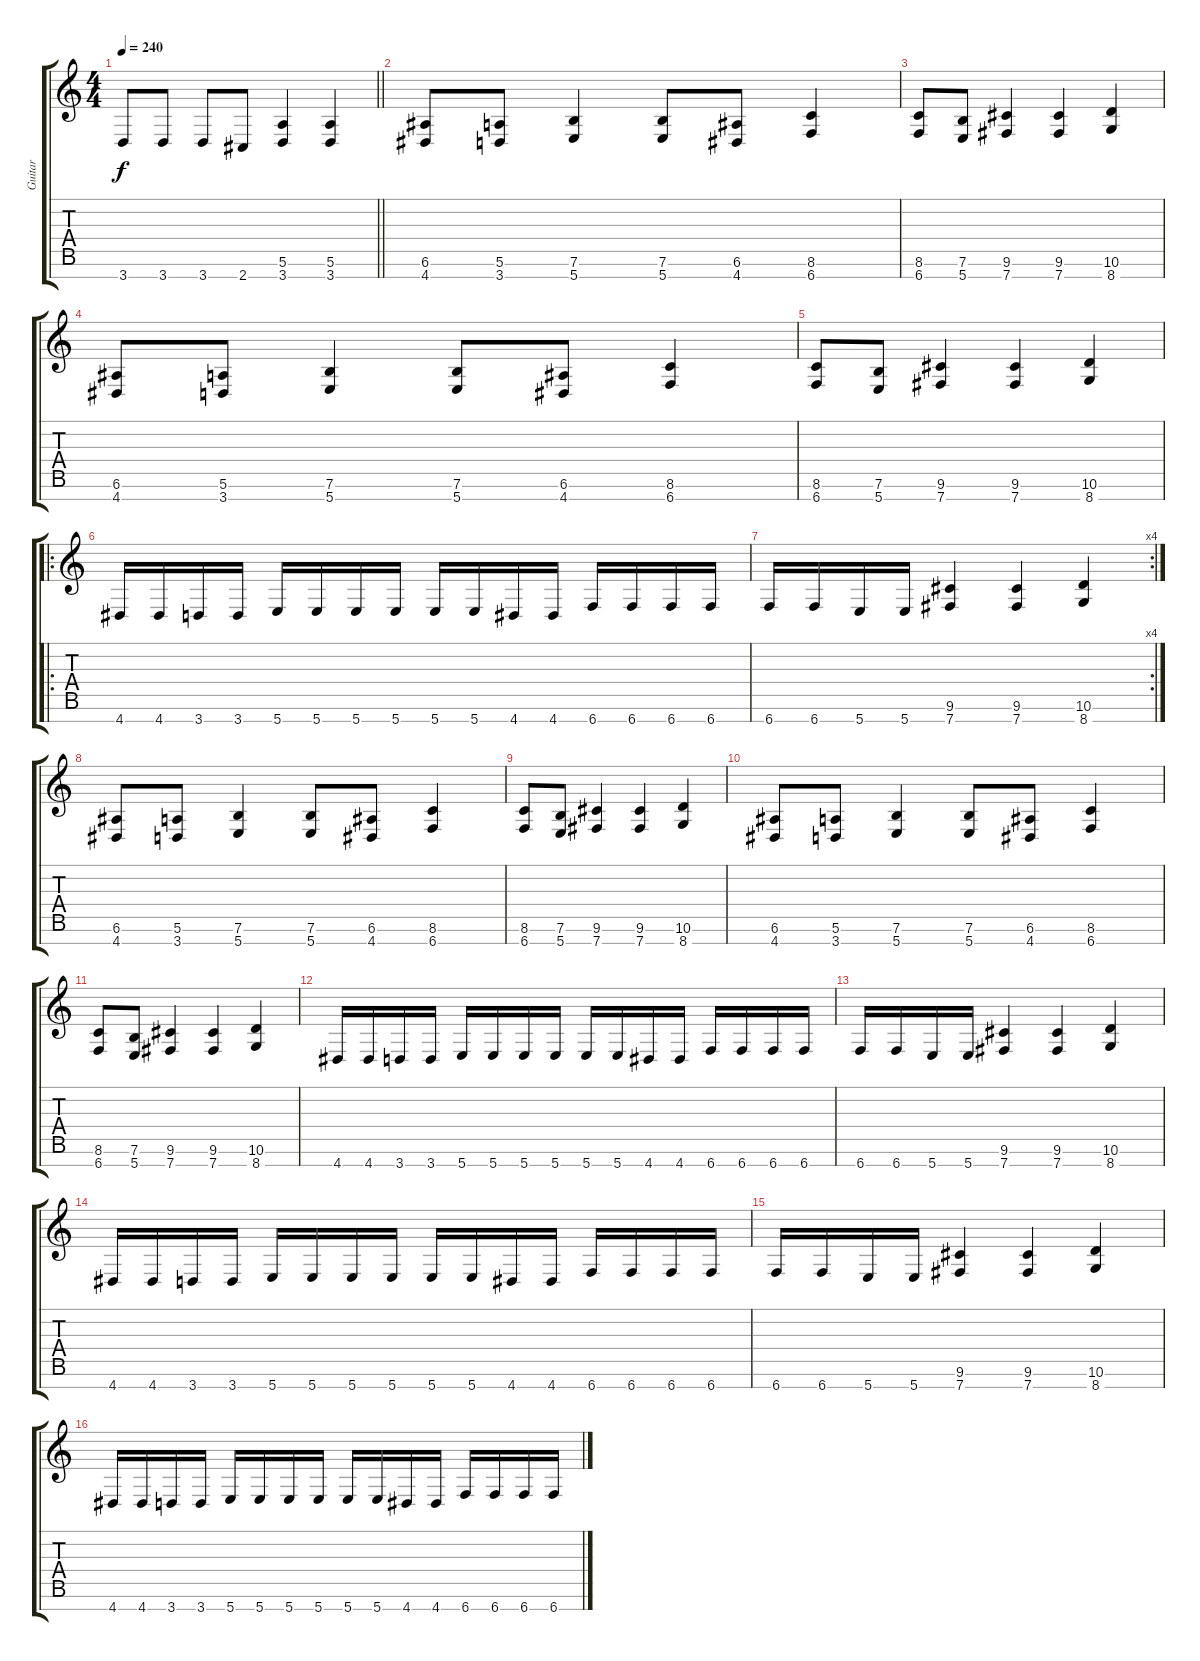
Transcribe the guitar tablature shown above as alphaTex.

\track ("Guitar" "Guitar") {instrument distortionguitar}
\staff {score tabs}
\tuning (E4 B3 G3 D3 A2 E2 B1) {hide}
\ts (4 4)
\tempo 240
\clef g2
\barLineRight lightlight
\ks c
3.7.8{dy f} 3.7.8 3.7.8 2.7.8 (5.6 3.7).4 (5.6 3.7).4 |
(6.6 4.7).8 (5.6 3.7).8 (7.6 5.7).4 (7.6 5.7).8 (6.6 4.7).8 (8.6 6.7).4 |
(8.6 6.7).8 (7.6 5.7).8 (9.6 7.7).4 (9.6 7.7).4 (10.6 8.7).4 |
(6.6 4.7).8 (5.6 3.7).8 (7.6 5.7).4 (7.6 5.7).8 (6.6 4.7).8 (8.6 6.7).4 |
(8.6 6.7).8 (7.6 5.7).8 (9.6 7.7).4 (9.6 7.7).4 (10.6 8.7).4 |
\ro
4.7.16 4.7.16 3.7.16 3.7.16 5.7.16 5.7.16 5.7.16 5.7.16 5.7.16 5.7.16 4.7.16 4.7.16 6.7.16 6.7.16 6.7.16 6.7.16 |
\rc 4
6.7.16 6.7.16 5.7.16 5.7.16 (9.6 7.7).4 (9.6 7.7).4 (10.6 8.7).4 |
(6.6 4.7).8 (5.6 3.7).8 (7.6 5.7).4 (7.6 5.7).8 (6.6 4.7).8 (8.6 6.7).4 |
(8.6 6.7).8 (7.6 5.7).8 (9.6 7.7).4 (9.6 7.7).4 (10.6 8.7).4 |
(6.6 4.7).8 (5.6 3.7).8 (7.6 5.7).4 (7.6 5.7).8 (6.6 4.7).8 (8.6 6.7).4 |
(8.6 6.7).8 (7.6 5.7).8 (9.6 7.7).4 (9.6 7.7).4 (10.6 8.7).4 |
4.7.16 4.7.16 3.7.16 3.7.16 5.7.16 5.7.16 5.7.16 5.7.16 5.7.16 5.7.16 4.7.16 4.7.16 6.7.16 6.7.16 6.7.16 6.7.16 |
6.7.16 6.7.16 5.7.16 5.7.16 (9.6 7.7).4 (9.6 7.7).4 (10.6 8.7).4 |
4.7.16 4.7.16 3.7.16 3.7.16 5.7.16 5.7.16 5.7.16 5.7.16 5.7.16 5.7.16 4.7.16 4.7.16 6.7.16 6.7.16 6.7.16 6.7.16 |
6.7.16 6.7.16 5.7.16 5.7.16 (9.6 7.7).4 (9.6 7.7).4 (10.6 8.7).4 |
4.7.16 4.7.16 3.7.16 3.7.16 5.7.16 5.7.16 5.7.16 5.7.16 5.7.16 5.7.16 4.7.16 4.7.16 6.7.16 6.7.16 6.7.16 6.7.16
